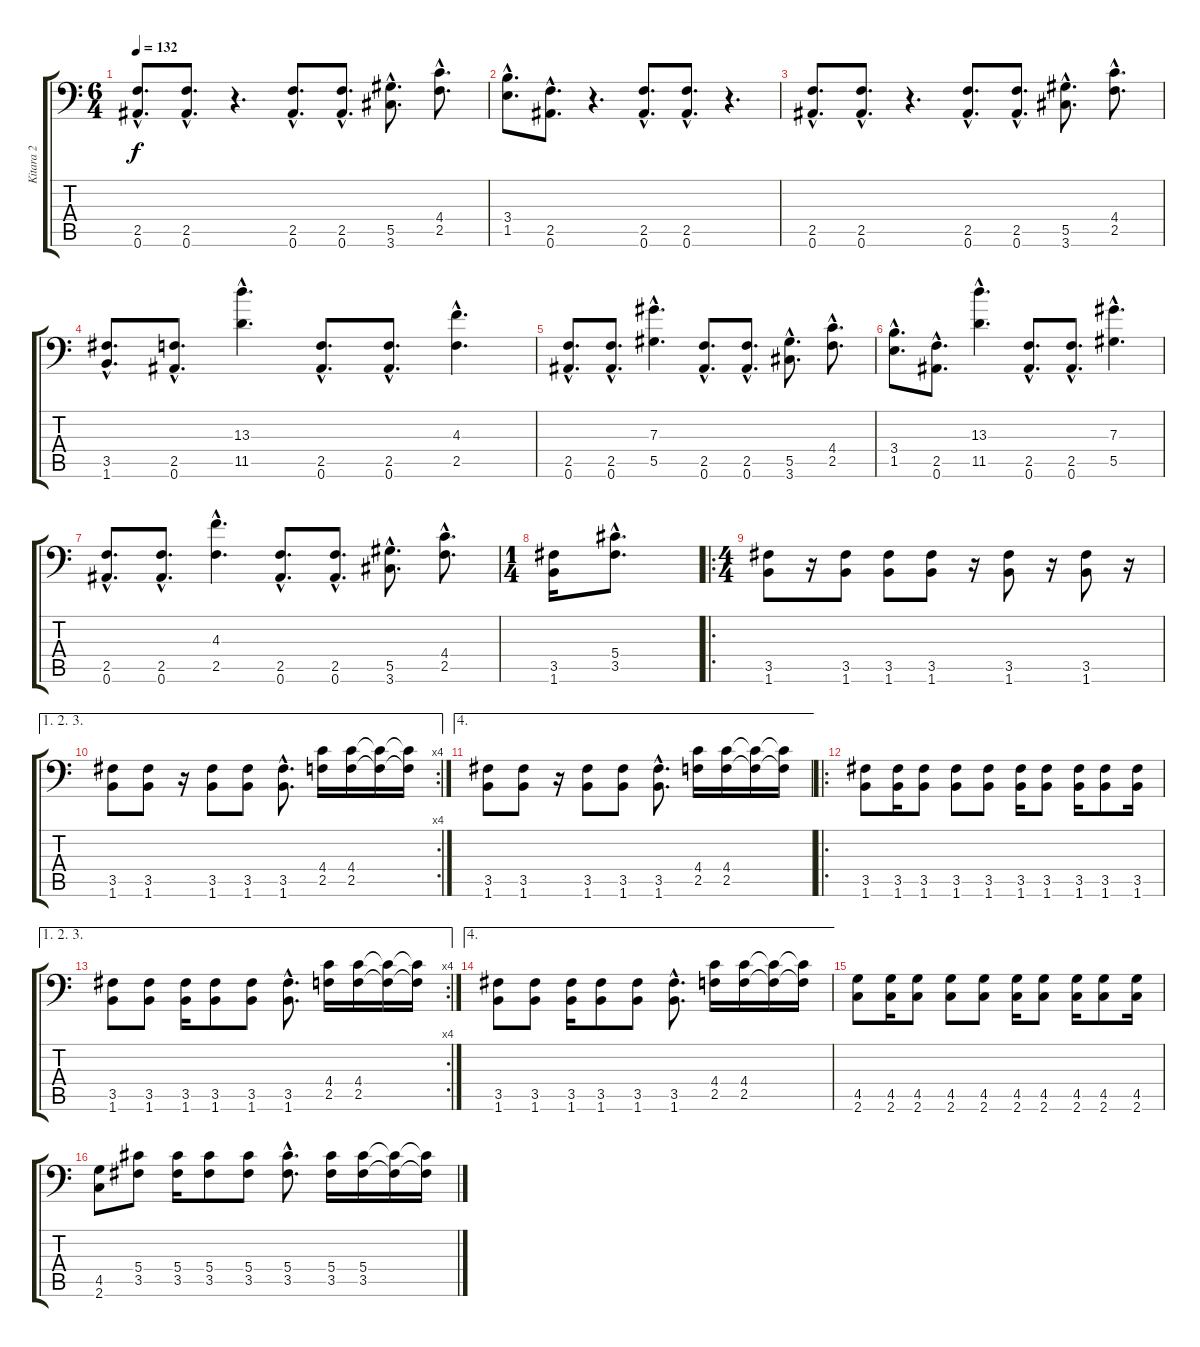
\track ("Kitara 2" "Kitara 2") {instrument distortionguitar}
\staff {score tabs}
\tuning (Bb3 F3 Db3 Ab2 Eb2 Bb1) {hide}
\ts (6 4)
\tempo 132
\clef f4
\ks c
(2.5{hac} 0.6{hac}).8{d dy f} (2.5{hac} 0.6{hac}).8{d} r.4{d} (2.5{hac} 0.6{hac}).8{d} (2.5{hac} 0.6{hac}).8{d} (5.5{hac} 3.6{hac}).8{d} (4.4{hac} 2.5{hac}).8{d} |
(3.4{hac} 1.5{hac}).8{d} (2.5{hac} 0.6{hac}).8{d} r.4{d} (2.5{hac} 0.6{hac}).8{d} (2.5{hac} 0.6{hac}).8{d} r.4{d} |
(2.5{hac} 0.6{hac}).8{d} (2.5{hac} 0.6{hac}).8{d} r.4{d} (2.5{hac} 0.6{hac}).8{d} (2.5{hac} 0.6{hac}).8{d} (5.5{hac} 3.6{hac}).8{d} (4.4{hac} 2.5{hac}).8{d} |
(3.5{hac} 1.6{hac}).8{d} (2.5{hac} 0.6{hac}).8{d} (13.3{hac} 11.5{hac}).4{d} (2.5{hac} 0.6{hac}).8{d} (2.5{hac} 0.6{hac}).8{d} (4.3{hac} 2.5{hac}).4{d} |
(2.5{hac} 0.6{hac}).8{d} (2.5{hac} 0.6{hac}).8{d} (7.3{hac} 5.5{hac}).4{d} (2.5{hac} 0.6{hac}).8{d} (2.5{hac} 0.6{hac}).8{d} (5.5{hac} 3.6{hac}).8{d} (4.4{hac} 2.5{hac}).8{d} |
(3.4{hac} 1.5{hac}).8{d} (2.5{hac} 0.6{hac}).8{d} (13.3{hac} 11.5{hac}).4{d} (2.5{hac} 0.6{hac}).8{d} (2.5{hac} 0.6{hac}).8{d} (7.3{hac} 5.5{hac}).4{d} |
(2.5{hac} 0.6{hac}).8{d} (2.5{hac} 0.6{hac}).8{d} (4.3{hac} 2.5{hac}).4{d} (2.5{hac} 0.6{hac}).8{d} (2.5{hac} 0.6{hac}).8{d} (5.5{hac} 3.6{hac}).8{d} (4.4{hac} 2.5{hac}).8{d} |
\ts (1 4)
(3.5 1.6).16 (5.4{hac} 3.5{hac}).8{d} |
\ro
\ts (4 4)
(3.5 1.6).8 r.16 (3.5 1.6).8 (3.5 1.6).8 (3.5 1.6).8 r.16 (3.5 1.6).8 r.16 (3.5 1.6).8 r.16 |
\ae (1 2 3)
\rc 4
(3.5 1.6).8 (3.5 1.6).8 r.16 (3.5 1.6).8 (3.5 1.6).8 (3.5{hac} 1.6{hac}).8{d} (4.4 2.5).16 (4.4 2.5).16 (4.4{t} 2.5{t}).16 (4.4{t} 2.5{t}).16 |
\ae 4
(3.5 1.6).8 (3.5 1.6).8 r.16 (3.5 1.6).8 (3.5 1.6).8 (3.5{hac} 1.6{hac}).8{d} (4.4 2.5).16 (4.4 2.5).16 (4.4{t} 2.5{t}).16 (4.4{t} 2.5{t}).16 |
\ro
(3.5 1.6).8 (3.5 1.6).16 (3.5 1.6).8 (3.5 1.6).8 (3.5 1.6).8 (3.5 1.6).16 (3.5 1.6).8 (3.5 1.6).16 (3.5 1.6).8 (3.5 1.6).16 |
\ae (1 2 3)
\rc 4
(3.5 1.6).8 (3.5 1.6).8 (3.5 1.6).16 (3.5 1.6).8 (3.5 1.6).8 (3.5{hac} 1.6{hac}).8{d} (4.4 2.5).16 (4.4 2.5).16 (4.4{t} 2.5{t}).16 (4.4{t} 2.5{t}).16 |
\ae 4
(3.5 1.6).8 (3.5 1.6).8 (3.5 1.6).16 (3.5 1.6).8 (3.5 1.6).8 (3.5{hac} 1.6{hac}).8{d} (4.4 2.5).16 (4.4 2.5).16 (4.4{t} 2.5{t}).16 (4.4{t} 2.5{t}).16 |
(4.5 2.6).8 (4.5 2.6).16 (4.5 2.6).8 (4.5 2.6).8 (4.5 2.6).8 (4.5 2.6).16 (4.5 2.6).8 (4.5 2.6).16 (4.5 2.6).8 (4.5 2.6).16 |
(4.5 2.6).8 (5.4 3.5).8 (5.4 3.5).16 (5.4 3.5).8 (5.4 3.5).8 (5.4{hac} 3.5{hac}).8{d} (5.4 3.5).16 (5.4 3.5).16 (5.4{t} 3.5{t}).16 (5.4{t} 3.5{t}).16
